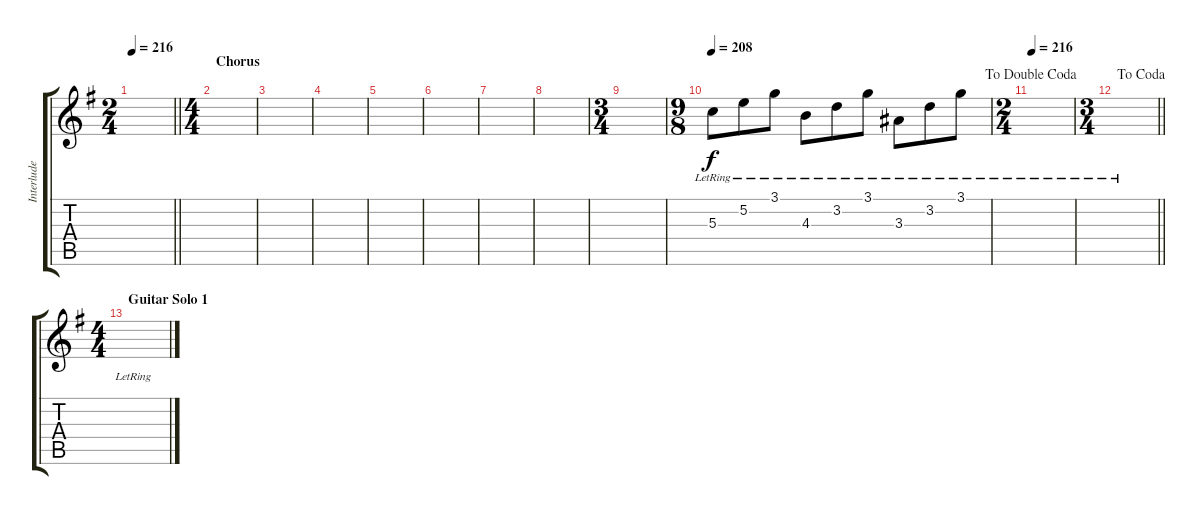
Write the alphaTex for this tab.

\track ("Interlude Gtr. 1" "Interlude ") {instrument electricguitarclean}
\staff {score tabs}
\tuning (E4 B3 G3 D3 A2 E2) {hide}
\ts (2 4)
\tempo 216
\clef g2
\barLineRight lightlight
\ks eminor
|
\ts (4 4)
\section ("" "Chorus")
|
|
|
|
|
|
|
\ts (3 4)
|
\ts (9 8)
\tempo 208
5.3{lr}.8 5.2{lr}.8 3.1{lr}.8 4.3{lr}.8 3.2{lr}.8 3.1{lr}.8 3.3{lr}.8 3.2{lr}.8 3.1{lr}.8 |
\ts (2 4)
\jump dadoublecoda
\tempo 216
|
\ts (3 4)
\jump dacoda
\barLineRight lightlight
|
\ts (4 4)
\section ("" "Guitar Solo 1")
